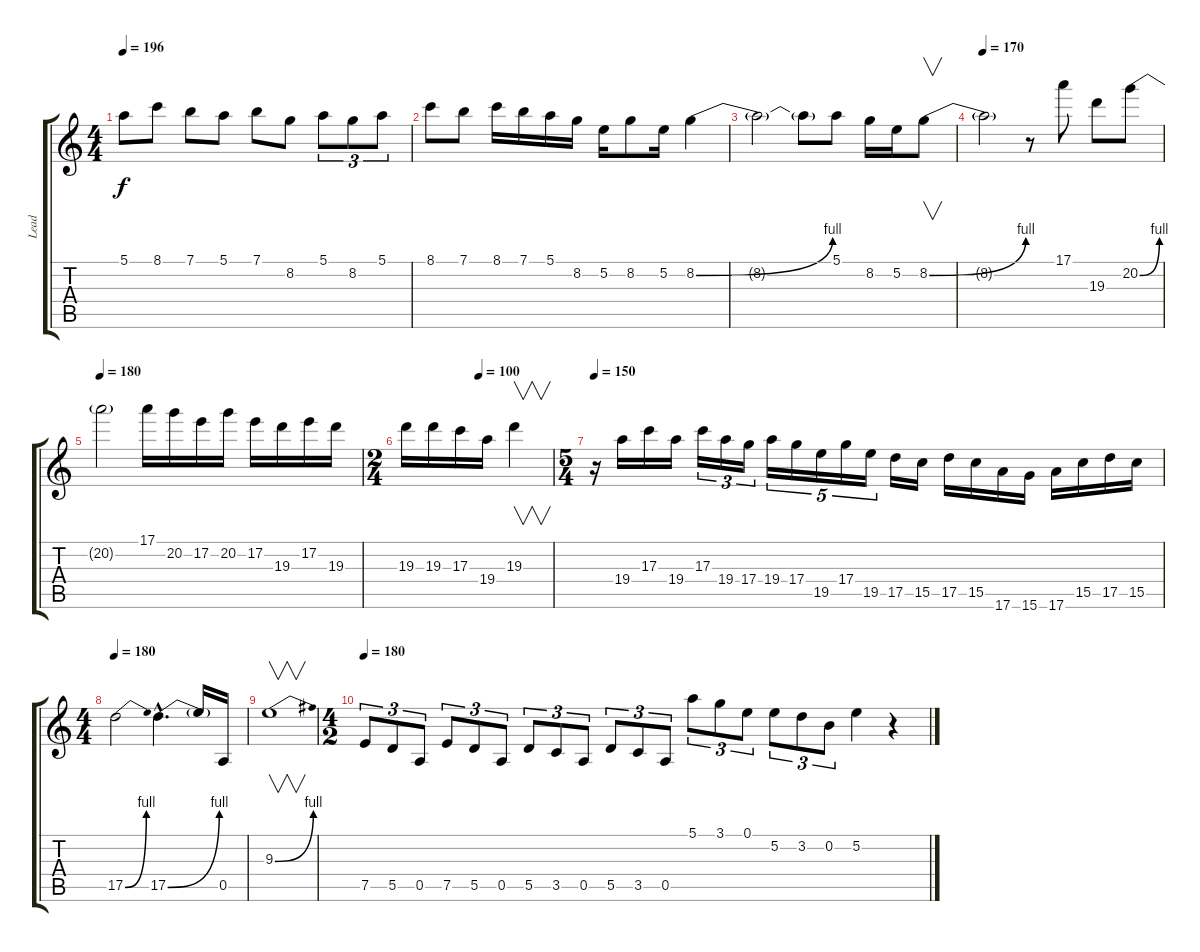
\track ("Lead" "Lead") {instrument overdrivenguitar}
\staff {score tabs}
\tuning (E4 B3 G3 D3 A2 E2) {hide}
\ts (4 4)
\tempo 196
\clef g2
\ks c
5.1{t}.8{dy f} 8.1.8 7.1.8 5.1.8 7.1.8 8.2.8 5.1.8{tu (3 2)} 8.2.8{tu (3 2)} 5.1.8{tu (3 2)} |
8.1.8 7.1.8 8.1.16 7.1.16 5.1.16 8.2.16 5.2.16 8.2.8 5.2.16 8.2{be (bend 0 0 60 4)}.4 |
8.2{t}.2 8.2{t}.8 5.1.8 8.2.16 5.2.16 8.2{be (bend 0 0 60 4)}.8{v} |
\tempo 170
8.2{t}.2 r.8 17.1.8 19.3.8 20.2{be (bend 0 0 60 4)}.8 |
\tempo 180
20.2{t}.2 17.1.16 20.2.16 17.2.16 20.2.16 17.2.16 19.3.16 17.2.16 19.3.16 |
\ts (2 4)
\tempo (100 0.5)
19.3.16 19.3.16 17.3.16 19.4.16 19.3.4{v} |
\ts (5 4)
\tempo 150
r.16 19.4.16 17.3.16 19.4.16 17.3.16{tu (3 2)} 19.4.16{tu (3 2)} 17.4.16{tu (3 2)} 19.4.16{tu (5 4)} 17.4.16{tu (5 4)} 19.5.16{tu (5 4)} 17.4.16{tu (5 4)} 19.5.16{tu (5 4)} 17.5.16 15.5.16 17.5.16 15.5.16 17.6.16 15.6.16 17.6.16 15.5.16 17.5.16 15.5.16 |
\ts (4 4)
\tempo 180
17.5{be (bend 0 0 60 4)}.2 17.5{be (bend 0 0 60 4) hac}.4{d} 17.5{t}.16 0.5.16 |
9.3{be (bend 0 0 60 4)}.1{v} |
\ts (4 2)
\tempo 180
7.5.8{tu (3 2)} 5.5.8{tu (3 2)} 0.5.8{tu (3 2)} 7.5.8{tu (3 2)} 5.5.8{tu (3 2)} 0.5.8{tu (3 2)} 5.5.8{tu (3 2)} 3.5.8{tu (3 2)} 0.5.8{tu (3 2)} 5.5.8{tu (3 2)} 3.5.8{tu (3 2)} 0.5.8{tu (3 2)} 5.1.8{tu (3 2)} 3.1.8{tu (3 2)} 0.1.8{tu (3 2)} 5.2.8{tu (3 2)} 3.2.8{tu (3 2)} 0.2.8{tu (3 2)} 5.2.4 r.4
